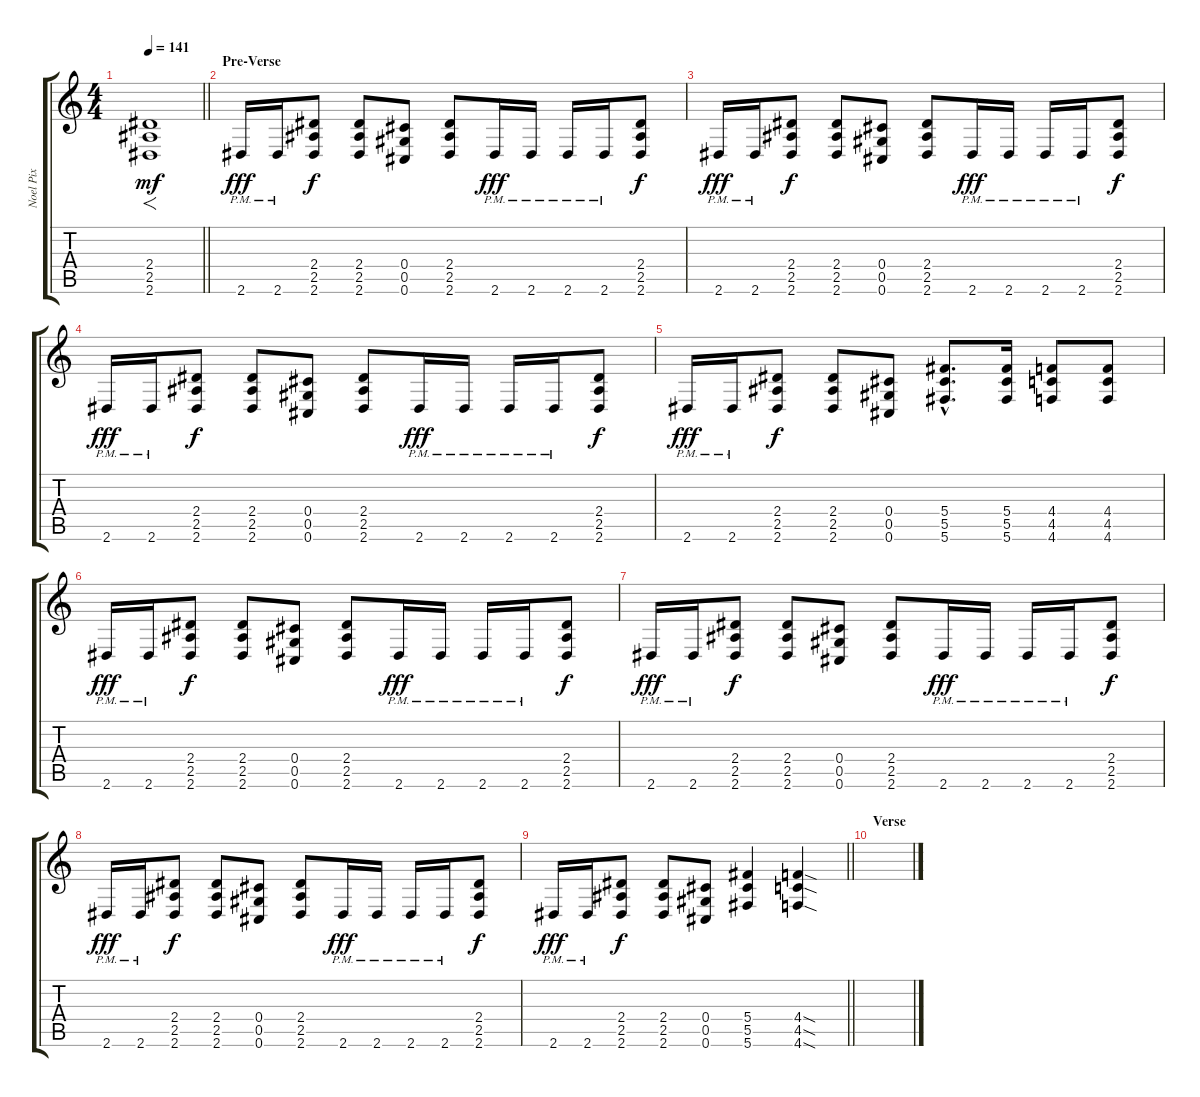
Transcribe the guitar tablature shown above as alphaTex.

\track ("Noel Pix" "Noel Pix") {instrument distortionguitar}
\staff {score tabs}
\tuning (Eb4 Bb3 Gb3 Db3 Ab2 Db2) {hide}
\ts (4 4)
\tempo 141
\clef g2
\barLineRight lightlight
\ks c
(2.4 2.5 2.6).1{f dy mf} |
\section ("" "Pre-Verse")
2.6{pm}.16{dy fff} 2.6{pm}.16 (2.4 2.5 2.6).8{dy f} (2.4 2.5 2.6).8 (0.4 0.5 0.6).8 (2.4 2.5 2.6).8 2.6{pm}.16{dy fff} 2.6{pm}.16 2.6{pm}.16 2.6{pm}.16 (2.4 2.5 2.6).8{dy f} |
2.6{pm}.16{dy fff} 2.6{pm}.16 (2.4 2.5 2.6).8{dy f} (2.4 2.5 2.6).8 (0.4 0.5 0.6).8 (2.4 2.5 2.6).8 2.6{pm}.16{dy fff} 2.6{pm}.16 2.6{pm}.16 2.6{pm}.16 (2.4 2.5 2.6).8{dy f} |
2.6{pm}.16{dy fff} 2.6{pm}.16 (2.4 2.5 2.6).8{dy f} (2.4 2.5 2.6).8 (0.4 0.5 0.6).8 (2.4 2.5 2.6).8 2.6{pm}.16{dy fff} 2.6{pm}.16 2.6{pm}.16 2.6{pm}.16 (2.4 2.5 2.6).8{dy f} |
2.6{pm}.16{dy fff} 2.6{pm}.16 (2.4 2.5 2.6).8{dy f} (2.4 2.5 2.6).8 (0.4 0.5 0.6).8 (5.4{hac} 5.5{hac} 5.6{hac}).8{d} (5.4 5.5 5.6).16 (4.4 4.5 4.6).8 (4.4 4.5 4.6).8 |
2.6{pm}.16{dy fff} 2.6{pm}.16 (2.4 2.5 2.6).8{dy f} (2.4 2.5 2.6).8 (0.4 0.5 0.6).8 (2.4 2.5 2.6).8 2.6{pm}.16{dy fff} 2.6{pm}.16 2.6{pm}.16 2.6{pm}.16 (2.4 2.5 2.6).8{dy f} |
2.6{pm}.16{dy fff} 2.6{pm}.16 (2.4 2.5 2.6).8{dy f} (2.4 2.5 2.6).8 (0.4 0.5 0.6).8 (2.4 2.5 2.6).8 2.6{pm}.16{dy fff} 2.6{pm}.16 2.6{pm}.16 2.6{pm}.16 (2.4 2.5 2.6).8{dy f} |
2.6{pm}.16{dy fff} 2.6{pm}.16 (2.4 2.5 2.6).8{dy f} (2.4 2.5 2.6).8 (0.4 0.5 0.6).8 (2.4 2.5 2.6).8 2.6{pm}.16{dy fff} 2.6{pm}.16 2.6{pm}.16 2.6{pm}.16 (2.4 2.5 2.6).8{dy f} |
\barLineRight lightlight
2.6{pm}.16{dy fff} 2.6{pm}.16 (2.4 2.5 2.6).8{dy f} (2.4 2.5 2.6).8 (0.4 0.5 0.6).8 (5.4 5.5 5.6).4 (4.4{sod} 4.5{sod} 4.6{sod}).4 |
\section ("" "Verse")
